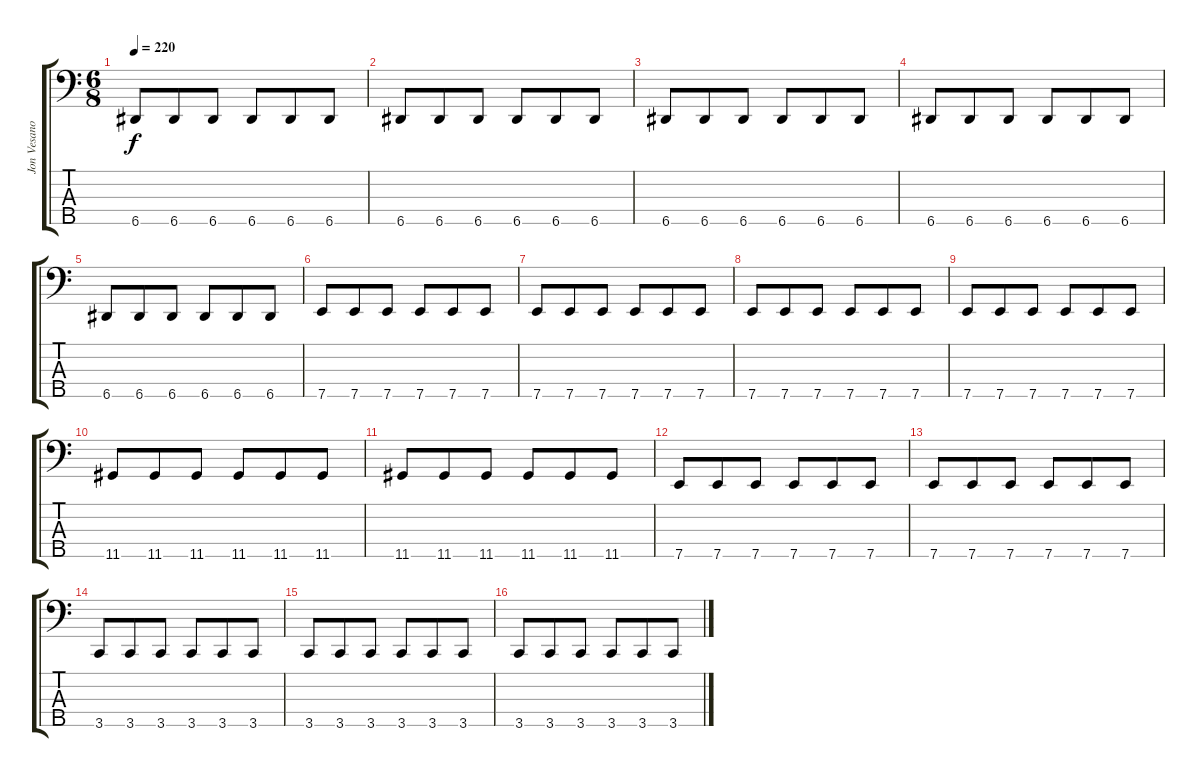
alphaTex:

\track ("Jon Vesano" "Jon Vesano") {instrument electricbasspick}
\staff {score tabs}
\tuning (G2 D2 A1 E1 A0) {hide}
\ts (6 8)
\tempo 220
\clef f4
\ks c
6.5.8{dy f} 6.5.8 6.5.8 6.5.8 6.5.8 6.5.8 |
6.5.8 6.5.8 6.5.8 6.5.8 6.5.8 6.5.8 |
6.5.8 6.5.8 6.5.8 6.5.8 6.5.8 6.5.8 |
6.5.8 6.5.8 6.5.8 6.5.8 6.5.8 6.5.8 |
6.5.8 6.5.8 6.5.8 6.5.8 6.5.8 6.5.8 |
7.5.8 7.5.8 7.5.8 7.5.8 7.5.8 7.5.8 |
7.5.8 7.5.8 7.5.8 7.5.8 7.5.8 7.5.8 |
7.5.8 7.5.8 7.5.8 7.5.8 7.5.8 7.5.8 |
7.5.8 7.5.8 7.5.8 7.5.8 7.5.8 7.5.8 |
11.5.8 11.5.8 11.5.8 11.5.8 11.5.8 11.5.8 |
11.5.8 11.5.8 11.5.8 11.5.8 11.5.8 11.5.8 |
7.5.8 7.5.8 7.5.8 7.5.8 7.5.8 7.5.8 |
7.5.8 7.5.8 7.5.8 7.5.8 7.5.8 7.5.8 |
3.5.8 3.5.8 3.5.8 3.5.8 3.5.8 3.5.8 |
3.5.8 3.5.8 3.5.8 3.5.8 3.5.8 3.5.8 |
3.5.8 3.5.8 3.5.8 3.5.8 3.5.8 3.5.8
